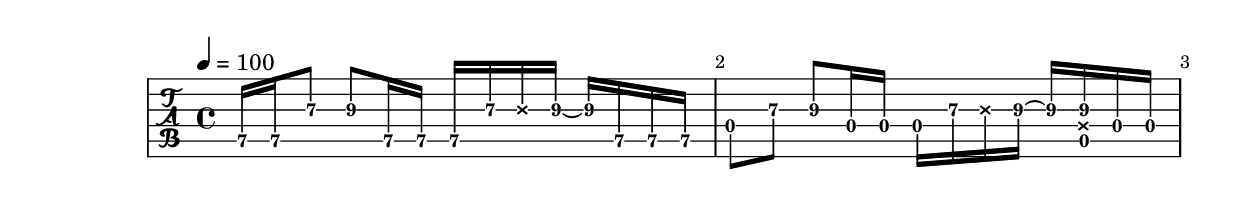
\version "2.20.0"
\include "macros.ly"
song_tempo = 100

lead = {
  \absolute  {
    \override Score.SpacingSpanner.shortest-duration-space = #4.0

    % bar 1
    e16\5 e16\5 d'8\3
    e'8\3 e16\5 e16\5
    e16\5 d'16\3 \deadNote d'16\3 e'16\3~
    e'16\3 e16\5 e16\5 e16\5

    % bar 2
    d8\4 d'8\3
    e'8\3 d16\4 d16\4
    d16\4 d'16\3 \deadNote d'16\3 e'16\3~
    e'16\3 < a,\5 \deadNote d\4 e'\3 >16 d16\4 d16\4

    % bar 3
    }

}

drumbar =  \drummode {  bd4 sn4  bd4 sn4 }

drumbars = {
\repeat unfold 8 { \drumbar | }
}


drumbarhh =  \drummode {
  sn8
  sn8
  sn8
  sn8
  sn8
  sn8
  sn8
  sn8
}

drumbarshh = {
  \repeat unfold 8 {  \drumbarhh }

}





\score {
    <<
    \new TabStaff {
        \tempo 4 = \song_tempo
        \tabFullNotation
        \override Score.BarNumber.break-visibility = ##(#t #t #t)
        \lead
    }

    >>

    \layout {}
}


\score {
        \unfoldRepeats {
        <<
            \new DrumStaff
                \tempo 4 = \song_tempo
                <<
                    \new DrumVoice {  \drumbarshh }
                    \new DrumVoice {  \drumbars }
                >>

            \new Staff {
                  \lead
                  \set Staff.midiMinimumVolume = #0.9
                  \set Staff.midiMaximumVolume = #0.9
                  \set Staff.midiInstrument = "electric guitar (clean)"
            }
        >>
        }

       \midi {
            \tempo 4 = \song_tempo
    }
}
